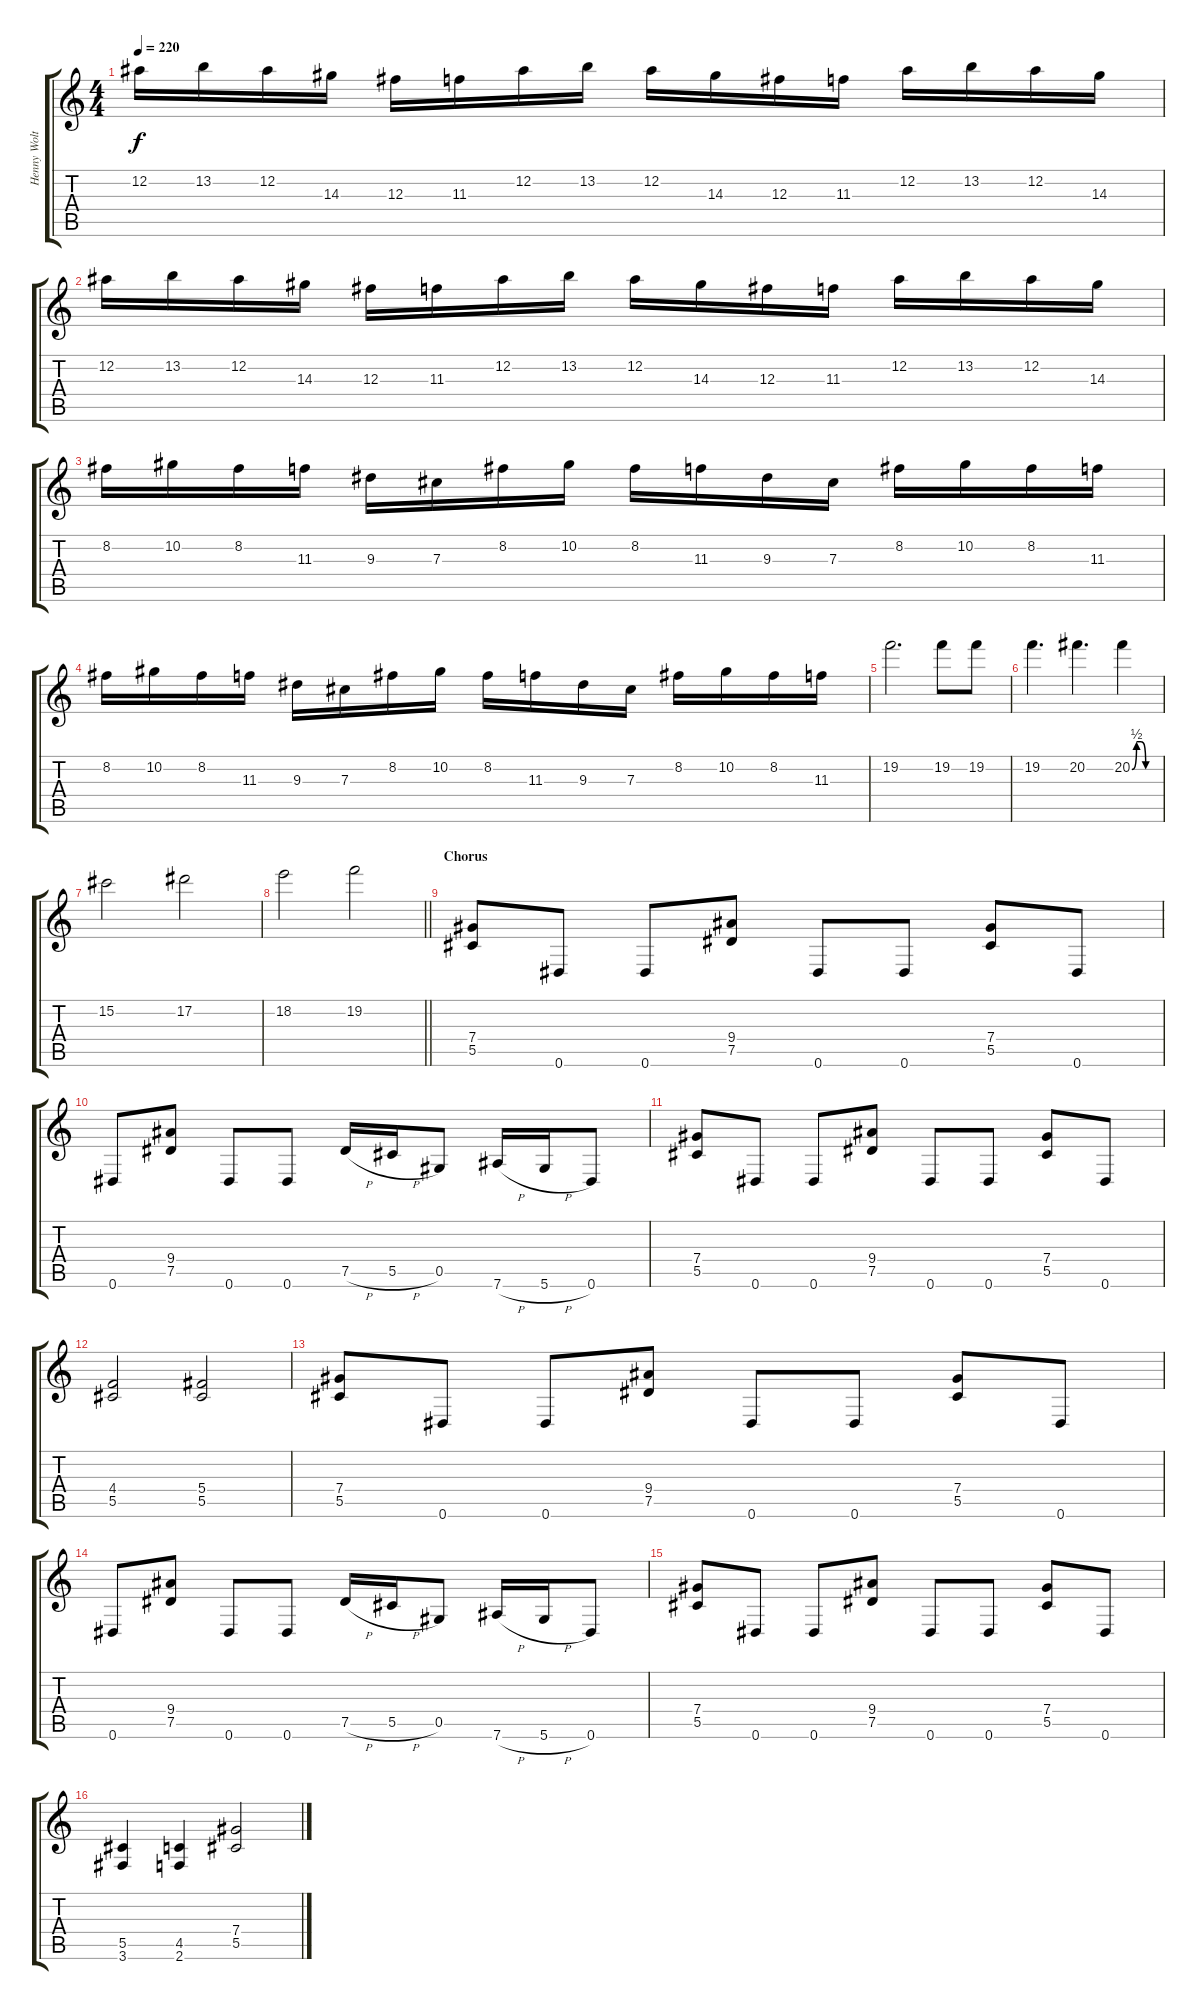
\track ("Henny Wolter" "Henny Wolt") {instrument distortionguitar}
\staff {score tabs}
\tuning (Eb4 Bb3 Gb3 Db3 Ab2 Eb2) {hide}
\ts (4 4)
\tempo 220
\clef g2
\ks c
12.2.16{dy f} 13.2.16 12.2.16 14.3.16 12.3.16 11.3.16 12.2.16 13.2.16 12.2.16 14.3.16 12.3.16 11.3.16 12.2.16 13.2.16 12.2.16 14.3.16 |
12.2.16 13.2.16 12.2.16 14.3.16 12.3.16 11.3.16 12.2.16 13.2.16 12.2.16 14.3.16 12.3.16 11.3.16 12.2.16 13.2.16 12.2.16 14.3.16 |
8.2.16 10.2.16 8.2.16 11.3.16 9.3.16 7.3.16 8.2.16 10.2.16 8.2.16 11.3.16 9.3.16 7.3.16 8.2.16 10.2.16 8.2.16 11.3.16 |
8.2.16 10.2.16 8.2.16 11.3.16 9.3.16 7.3.16 8.2.16 10.2.16 8.2.16 11.3.16 9.3.16 7.3.16 8.2.16 10.2.16 8.2.16 11.3.16 |
19.2.2{d} 19.2.8 19.2.8 |
19.2.4{d} 20.2.4{d} 20.2{be (custom 0 0 10 2 20 2 30 0 60 0)}.4 |
15.2.2 17.2.2 |
\barLineRight lightlight
18.2.2 19.2.2 |
\section ("" "Chorus")
(7.4 5.5).8 0.6.8 0.6.8 (9.4 7.5).8 0.6.8 0.6.8 (7.4 5.5).8 0.6.8 |
0.6.8 (9.4 7.5).8 0.6.8 0.6.8 7.5{h}.16 5.5{h}.16 0.5.8 7.6{h}.16 5.6{h}.16 0.6.8 |
(7.4 5.5).8 0.6.8 0.6.8 (9.4 7.5).8 0.6.8 0.6.8 (7.4 5.5).8 0.6.8 |
(4.4 5.5).2 (5.4 5.5).2 |
(7.4 5.5).8 0.6.8 0.6.8 (9.4 7.5).8 0.6.8 0.6.8 (7.4 5.5).8 0.6.8 |
0.6.8 (9.4 7.5).8 0.6.8 0.6.8 7.5{h}.16 5.5{h}.16 0.5.8 7.6{h}.16 5.6{h}.16 0.6.8 |
(7.4 5.5).8 0.6.8 0.6.8 (9.4 7.5).8 0.6.8 0.6.8 (7.4 5.5).8 0.6.8 |
(5.5 3.6).4 (4.5 2.6).4 (7.4 5.5).2
